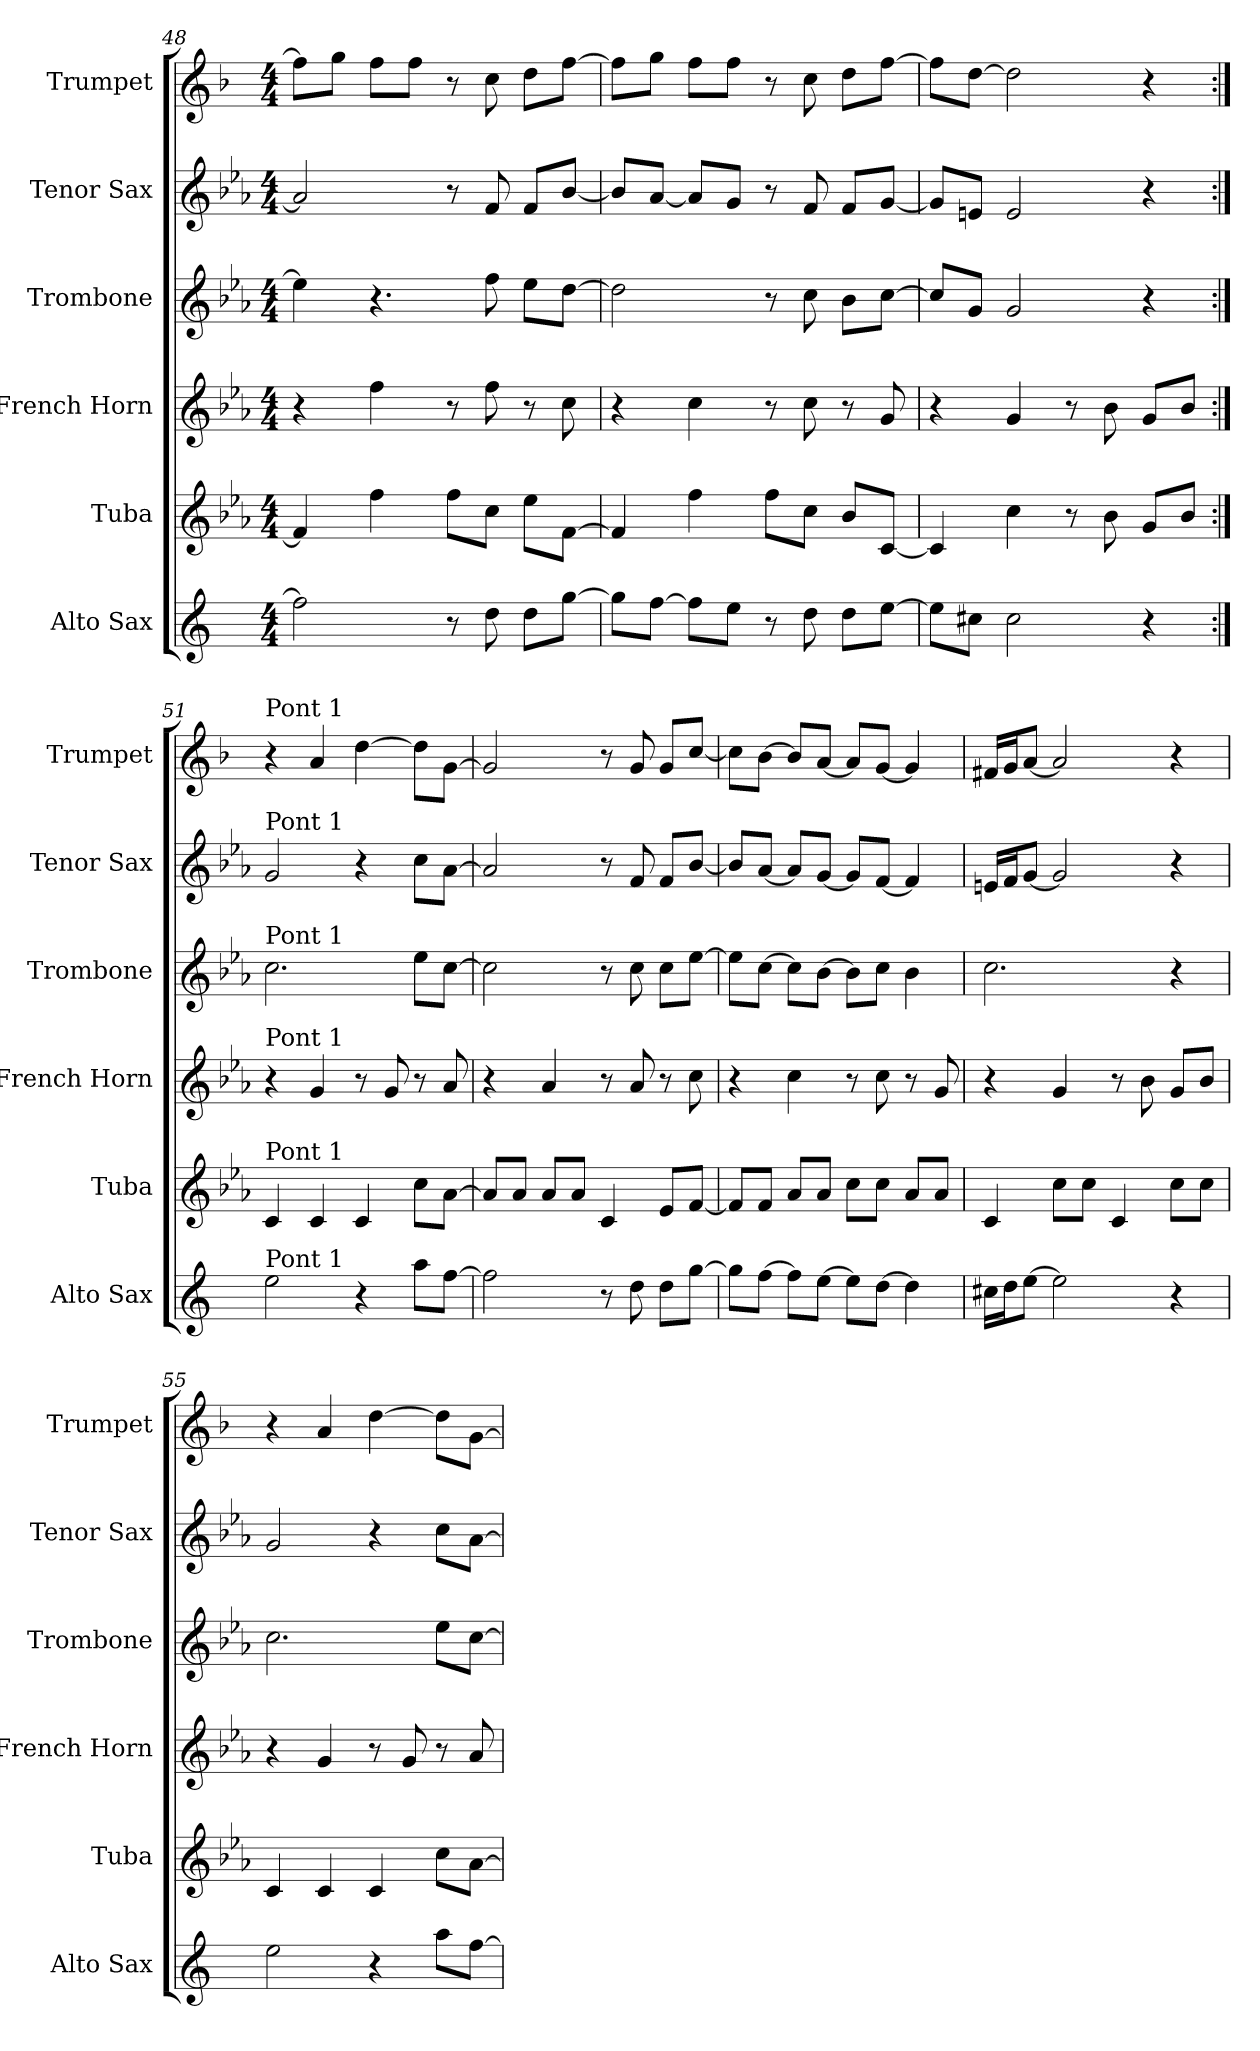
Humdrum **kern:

**kern	**kern	**kern	**kern	**kern	**kern
*part6	*part5	*part4	*part3	*part2	*part1
*staff6	*staff5	*staff4	*staff3	*staff2	*staff1
*I"Alto Sax	*I"Tuba	*I"French Horn	*I"Trombone	*I"Tenor Sax	*I"Trumpet
*I'Alto Sax	*I'Tuba	*I'French Horn	*I'Trombone	*I'Tenor Sax	*I'Trumpet
*clefG2	*clefG2	*clefG2	*clefG2	*clefG2	*clefG2
*ITrd5c9	*ITrd15c26	*ITrd8c14	*ITrd8c14	*ITrd8c14	*ITrd1c2
*k[b-e-a-]	*k[b-e-a-]	*k[b-e-a-]	*k[b-e-a-]	*k[b-e-a-]	*k[b-e-a-]
*M4/4	*M4/4	*M4/4	*M4/4	*M4/4	*M4/4
=48	=48	=48	=48	=48	=48
2a-]	4FF]	4r	4e-]	2A-]	8ee-L]
.	.	.	.	.	8ffJ
.	4F	4f	4.r	.	8ee-L
.	.	.	.	.	8ee-J
8r	8FL	8r	.	8r	8r
8f	8CJ	8f	8f	8F	8b-
8fL	8E-L	8r	8e-L	8FL	8ccL
[8b-J	[8FFJ	8c	[8dJ	[8B-J	[8ee-J
=49	=49	=49	=49	=49	=49
8b-L]	4FF]	4r	2d]	8B-L]	8ee-L]
[8a-J	.	.	.	[8A-J	8ffJ
8a-L]	4F	4c	.	8A-L]	8ee-L
8gJ	.	.	.	8GJ	8ee-J
8r	8FL	8r	8r	8r	8r
8f	8CJ	8c	8c	8F	8b-
8fL	8BB-L	8r	8B-L	8FL	8ccL
[8gJ	[8CCJ	8G	[8cJ	[8GJ	[8ee-J
=50	=50	=50	=50	=50	=50
8gL]	4CC]	4r	8cL]	8GL]	8ee-L]
8enJ	.	.	8GJ	8EnJ	[8ccJ
2e	4C	4G	2G	2E	2cc]
.	8r	8r	.	.	.
.	8BB-	8B-	.	.	.
4r	8GGL	8GL	4r	4r	4r
.	8BB-J	8B-J	.	.	.
=51:|!	=51:|!	=51:|!	=51:|!	=51:|!	=51:|!
!	!	!	!	!	!LO:TX:a:t=Pont 1
!	!	!	!	!LO:TX:a:t=Pont 1	!
!	!	!	!LO:TX:a:t=Pont 1	!	!
!	!	!LO:TX:a:t=Pont 1	!	!	!
!	!LO:TX:a:t=Pont 1	!	!	!	!
!LO:TX:a:t=Pont 1	!	!	!	!	!
2g	4CC	4r	2.c	2G	4r
.	4CC	4G	.	.	4g
4r	4CC	8r	.	4r	[4cc
.	.	8G	.	.	.
8ccL	8CL	8r	8e-L	8cL	8ccL]
[8a-J	[8AA-J	8A-	[8cJ	[8A-J	[8fJ
=52	=52	=52	=52	=52	=52
2a-]	8AA-L]	4r	2c]	2A-]	2f]
.	8AA-J	.	.	.	.
.	8AA-L	4A-	.	.	.
.	8AA-J	.	.	.	.
8r	4CC	8r	8r	8r	8r
8f	.	8A-	8c	8F	8f
8fL	8EE-L	8r	8cL	8FL	8fL
[8b-J	[8FFJ	8c	[8e-J	[8B-J	[8b-J
=53	=53	=53	=53	=53	=53
8b-L]	8FFL]	4r	8e-L]	8B-L]	8b-L]
[8a-J	8FFJ	.	[8cJ	[8A-J	[8a-J
8a-L]	8AA-L	4c	8cL]	8A-L]	8a-L]
[8gJ	8AA-J	.	[8B-J	[8GJ	[8gJ
8gL]	8CL	8r	8B-L]	8GL]	8gL]
[8fJ	8CJ	8c	8cJ	[8FJ	[8fJ
4f]	8AA-L	8r	4B-	4F]	4f]
.	8AA-J	8G	.	.	.
=54	=54	=54	=54	=54	=54
16enLL	4CC	4r	2.c	16EnLL	16enLL
16fJ	.	.	.	16FJ	16fJ
[8gJ	.	.	.	[8GJ	[8gJ
2g]	8CL	4G	.	2G]	2g]
.	8CJ	.	.	.	.
.	4CC	8r	.	.	.
.	.	8B-	.	.	.
4r	8CL	8GL	4r	4r	4r
.	8CJ	8B-J	.	.	.
=55	=55	=55	=55	=55	=55
2g	4CC	4r	2.c	2G	4r
.	4CC	4G	.	.	4g
4r	4CC	8r	.	4r	[4cc
.	.	8G	.	.	.
8ccL	8CL	8r	8e-L	8cL	8ccL]
[8a-J	[8AA-J	8A-	[8cJ	[8A-J	[8fJ
=	=	=	=	=	=
*-	*-	*-	*-	*-	*-
